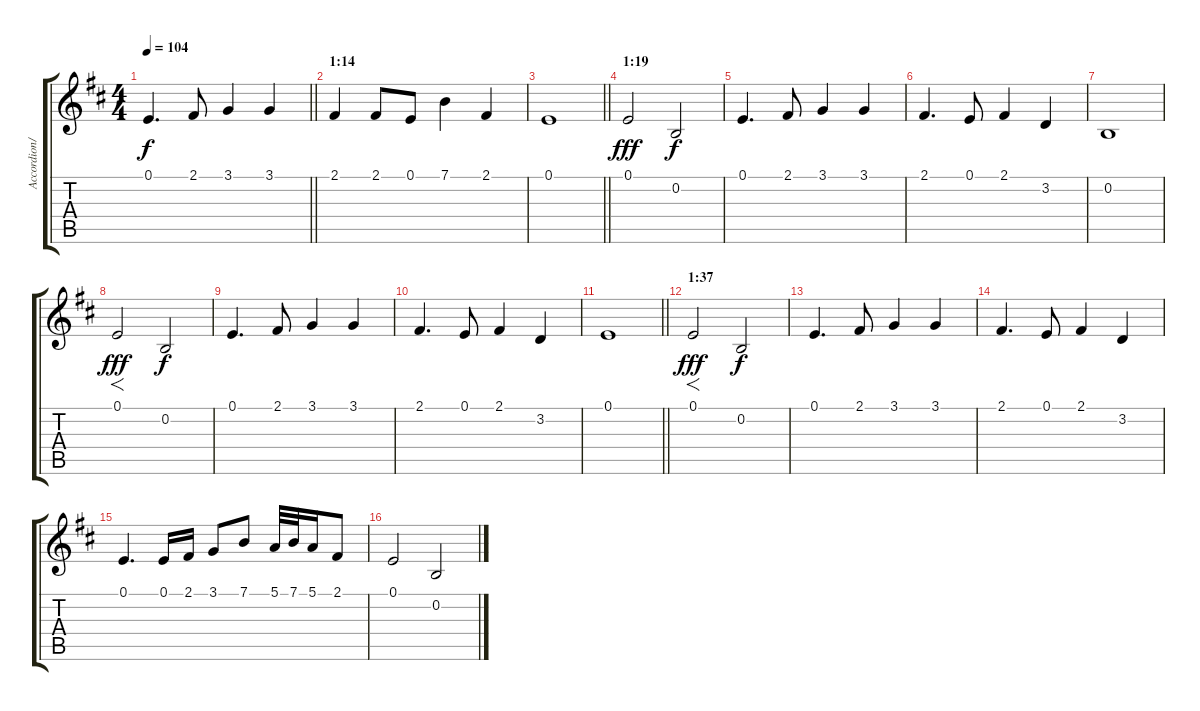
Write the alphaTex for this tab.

\track ("Accordion/Bagpipe" "Accordion/") {instrument accordion}
\staff {score tabs}
\tuning (E4 B3 G3 D3 A2 E2) {hide}
\ts (4 4)
\tempo 104
\clef g2
\barLineRight lightlight
\ks d
0.1.4{d dy f} 2.1.8 3.1.4 3.1.4 |
\section ("" "1:14")
2.1.4 2.1.8 0.1.8 7.1.4 2.1.4 |
\barLineRight lightlight
0.1.1 |
\section ("" "1:19")
0.1.2{dy fff} 0.2.2{dy f} |
0.1.4{d} 2.1.8 3.1.4 3.1.4 |
2.1.4{d} 0.1.8 2.1.4 3.2.4 |
0.2.1 |
0.1.2{f dy fff} 0.2.2{dy f} |
0.1.4{d} 2.1.8 3.1.4 3.1.4 |
2.1.4{d} 0.1.8 2.1.4 3.2.4 |
\barLineRight lightlight
0.1.1 |
\section ("" "1:37")
0.1.2{f dy fff} 0.2.2{dy f} |
0.1.4{d} 2.1.8 3.1.4 3.1.4 |
2.1.4{d} 0.1.8 2.1.4 3.2.4 |
0.1.4{d} 0.1.16 2.1.16 3.1.8 7.1.8 5.1.32 7.1.32 5.1.16 2.1.8 |
0.1.2 0.2.2
